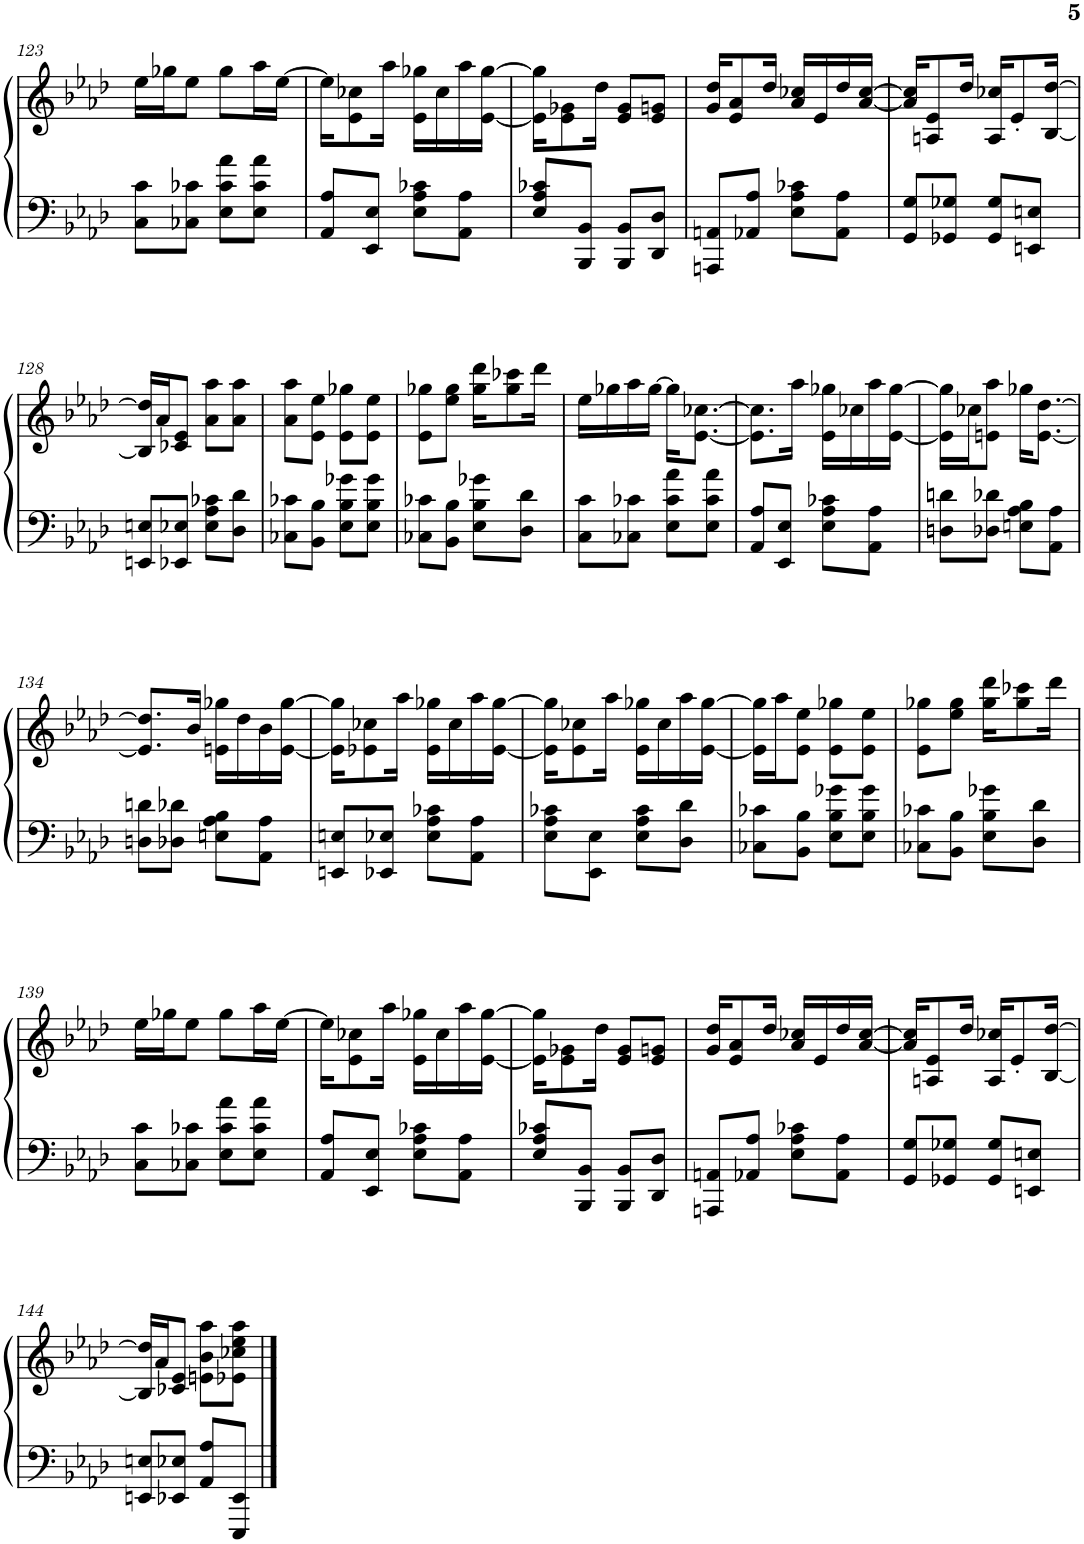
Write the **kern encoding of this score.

**kern	**kern
*part1	*part1
*staff2	*staff1
*I"Piano, control track	*
*I'Pno.	*
!!LO:PB:g=z
*clefF4	*clefG2
*k[b-e-a-d-]	*k[b-e-a-d-]
*M2/4	*M2/4
=123	=123
8C\ 8c\L	16ee-\LL
.	16gg-X\J
8C-X\ 8c-X\J	8ee-\J
8E-\ 8c-\ 8a-\L	8gg-\L
8E-\ 8c-\ 8a-\J	16aa-\L
.	[16ee-\JJ
=124	=124
8AA-/ 8A-/L	16ee-\KL]
.	8e-\ 8cc-X\
8EE-/ 8E-/J	.
.	16aa-\Jk
8E-\ 8A-\ 8c-X\L	16e-\ 16gg-X\LL
.	16cc-\
8AA-\ 8A-\J	16aa-\
.	[16e-\ [16gg-\JJ
=125	=125
8E-/ 8A-/ 8c-X/L	16e-\] 16gg-\]KL
.	8e-\ 8g-X\
8BBB-/ 8BB-/J	.
.	16dd-\Jk
8BBB-/ 8BB-/L	8e-/ 8g-/L
8DD-/ 8D-/J	8e-/ 8gn/J
=126	=126
8AAAn/ 8AAn/L	16g/ 16dd-/KL
.	8e-/ 8a-/
8AA-X/ 8A-/J	.
.	16dd-/Jk
8E-\ 8A-\ 8c-X\L	16a-/ 16cc-X/LL
.	16e-/
8AA-\ 8A-\J	16dd-/
.	[16a-/ [16cc-/JJ
=127	=127
8GG/ 8G/L	16a-/] 16cc-/]KL
.	8An/ 8e-/
8GG-X/ 8G-X/J	.
.	16dd-/Jk
8GG-/ 8G-/L	16A/ 16cc-X/KL
.	8e-'/
8EEn/ 8En/J	.
.	[16B-/ [16dd-/Jk
!!LO:LB:g=z
=128	=128
8EEn/ 8En/L	16B-/] 16dd-/]LL
.	16a-/J
8EE-X/ 8E-X/J	8c-X/ 8e-/J
8E-\ 8A-\ 8c-X\L	8a-\ 8aa-\L
8D-\ 8d-\J	8a-\ 8aa-\J
=129	=129
8C-X\ 8c-X\L	8a-\ 8aa-\L
8BB-\ 8B-\J	8e-\ 8ee-\J
8E-\ 8B-\ 8g-X\L	8e-\ 8gg-X\L
8E-\ 8B-\ 8g-\J	8e-\ 8ee-\J
=130	=130
8C-X\ 8c-X\L	8e-\ 8gg-X\L
8BB-\ 8B-\J	8ee-\ 8gg-\J
8E-\ 8B-\ 8g-X\L	16gg-\ 16ddd-\KL
.	8gg-\ 8ccc-X\
8D-\ 8d-\J	.
.	16ddd-\Jk
=131	=131
8C\ 8c\L	16ee-\LL
.	16gg-X\
8C-X\ 8c-X\J	16aa-\
.	[16gg-\JJ
8E-\ 8c-\ 8a-\L	16gg-\KL]
.	[8.e-\ [8.cc-X\J
8E-\ 8c-\ 8a-\J	.
=132	=132
8AA-/ 8A-/L	8.e-\] 8.cc-\]L
8EE-/ 8E-/J	.
.	16aa-\Jk
8E-\ 8A-\ 8c-X\L	16e-\ 16gg-X\LL
.	16cc-X\
8AA-\ 8A-\J	16aa-\
.	[16e-\ [16gg-\JJ
=133	=133
8Dn\ 8dn\L	16e-\] 16gg-\]LL
.	16cc-X\J
8D-X\ 8d-X\J	8en\ 8aa-\J
8En\ 8A-\ 8B-\L	16gg-X\KL
.	[8.e\ [8.dd-\J
8AA-\ 8A-\J	.
!!LO:LB:g=z
=134	=134
8Dn\ 8dn\L	8.e/] 8.dd-/]L
8D-X\ 8d-X\J	.
.	16b-/Jk
8En\ 8A-\ 8B-\L	16en\ 16gg-X\LL
.	16dd-\
8AA-\ 8A-\J	16b-\
.	[16e\ [16gg-\JJ
=135	=135
8EEn/ 8En/L	16e\] 16gg-\]KL
.	8e-X\ 8cc-X\
8EE-X/ 8E-X/J	.
.	16aa-\Jk
8E-\ 8A-\ 8c-X\L	16e-\ 16gg-X\LL
.	16cc-\
8AA-\ 8A-\J	16aa-\
.	[16e-\ [16gg-\JJ
=136	=136
8E-\ 8A-\ 8c-X\L	16e-\] 16gg-\]KL
.	8e-\ 8cc-X\
8EE-\ 8E-\J	.
.	16aa-\Jk
8E-\ 8A-\ 8c-\L	16e-\ 16gg-X\LL
.	16cc-\
8D-\ 8d-\J	16aa-\
.	[16e-\ [16gg-\JJ
=137	=137
8C-X\ 8c-X\L	16e-\] 16gg-\]LL
.	16aa-\J
8BB-\ 8B-\J	8e-\ 8ee-\J
8E-\ 8B-\ 8g-X\L	8e-\ 8gg-X\L
8E-\ 8B-\ 8g-\J	8e-\ 8ee-\J
=138	=138
8C-X\ 8c-X\L	8e-\ 8gg-X\L
8BB-\ 8B-\J	8ee-\ 8gg-\J
8E-\ 8B-\ 8g-X\L	16gg-\ 16ddd-\KL
.	8gg-\ 8ccc-X\
8D-\ 8d-\J	.
.	16ddd-\Jk
!!LO:LB:g=z
=139	=139
8C\ 8c\L	16ee-\LL
.	16gg-X\J
8C-X\ 8c-X\J	8ee-\J
8E-\ 8c-\ 8a-\L	8gg-\L
8E-\ 8c-\ 8a-\J	16aa-\L
.	[16ee-\JJ
=140	=140
8AA-/ 8A-/L	16ee-\KL]
.	8e-\ 8cc-X\
8EE-/ 8E-/J	.
.	16aa-\Jk
8E-\ 8A-\ 8c-X\L	16e-\ 16gg-X\LL
.	16cc-\
8AA-\ 8A-\J	16aa-\
.	[16e-\ [16gg-\JJ
=141	=141
8E-/ 8A-/ 8c-X/L	16e-\] 16gg-\]KL
.	8e-\ 8g-X\
8BBB-/ 8BB-/J	.
.	16dd-\Jk
8BBB-/ 8BB-/L	8e-/ 8g-/L
8DD-/ 8D-/J	8e-/ 8gn/J
=142	=142
8AAAn/ 8AAn/L	16g/ 16dd-/KL
.	8e-/ 8a-/
8AA-X/ 8A-/J	.
.	16dd-/Jk
8E-\ 8A-\ 8c-X\L	16a-/ 16cc-X/LL
.	16e-/
8AA-\ 8A-\J	16dd-/
.	[16a-/ [16cc-/JJ
=143	=143
8GG/ 8G/L	16a-/] 16cc-/]KL
.	8An/ 8e-/
8GG-X/ 8G-X/J	.
.	16dd-/Jk
8GG-/ 8G-/L	16A/ 16cc-X/KL
.	8e-'/
8EEn/ 8En/J	.
.	[16B-/ [16dd-/Jk
!!LO:LB:g=z
=144	=144
8EEn/ 8En/L	16B-/] 16dd-/]LL
.	16a-/J
8EE-X/ 8E-X/J	8c-X/ 8e-/J
8AA-/ 8A-/L	8en\ 8b-\ 8aa-\L
8EEE-/ 8EE-/J	8e-X\ 8cc-X\ 8ee-\ 8aa-\J
==	==
*-	*-
